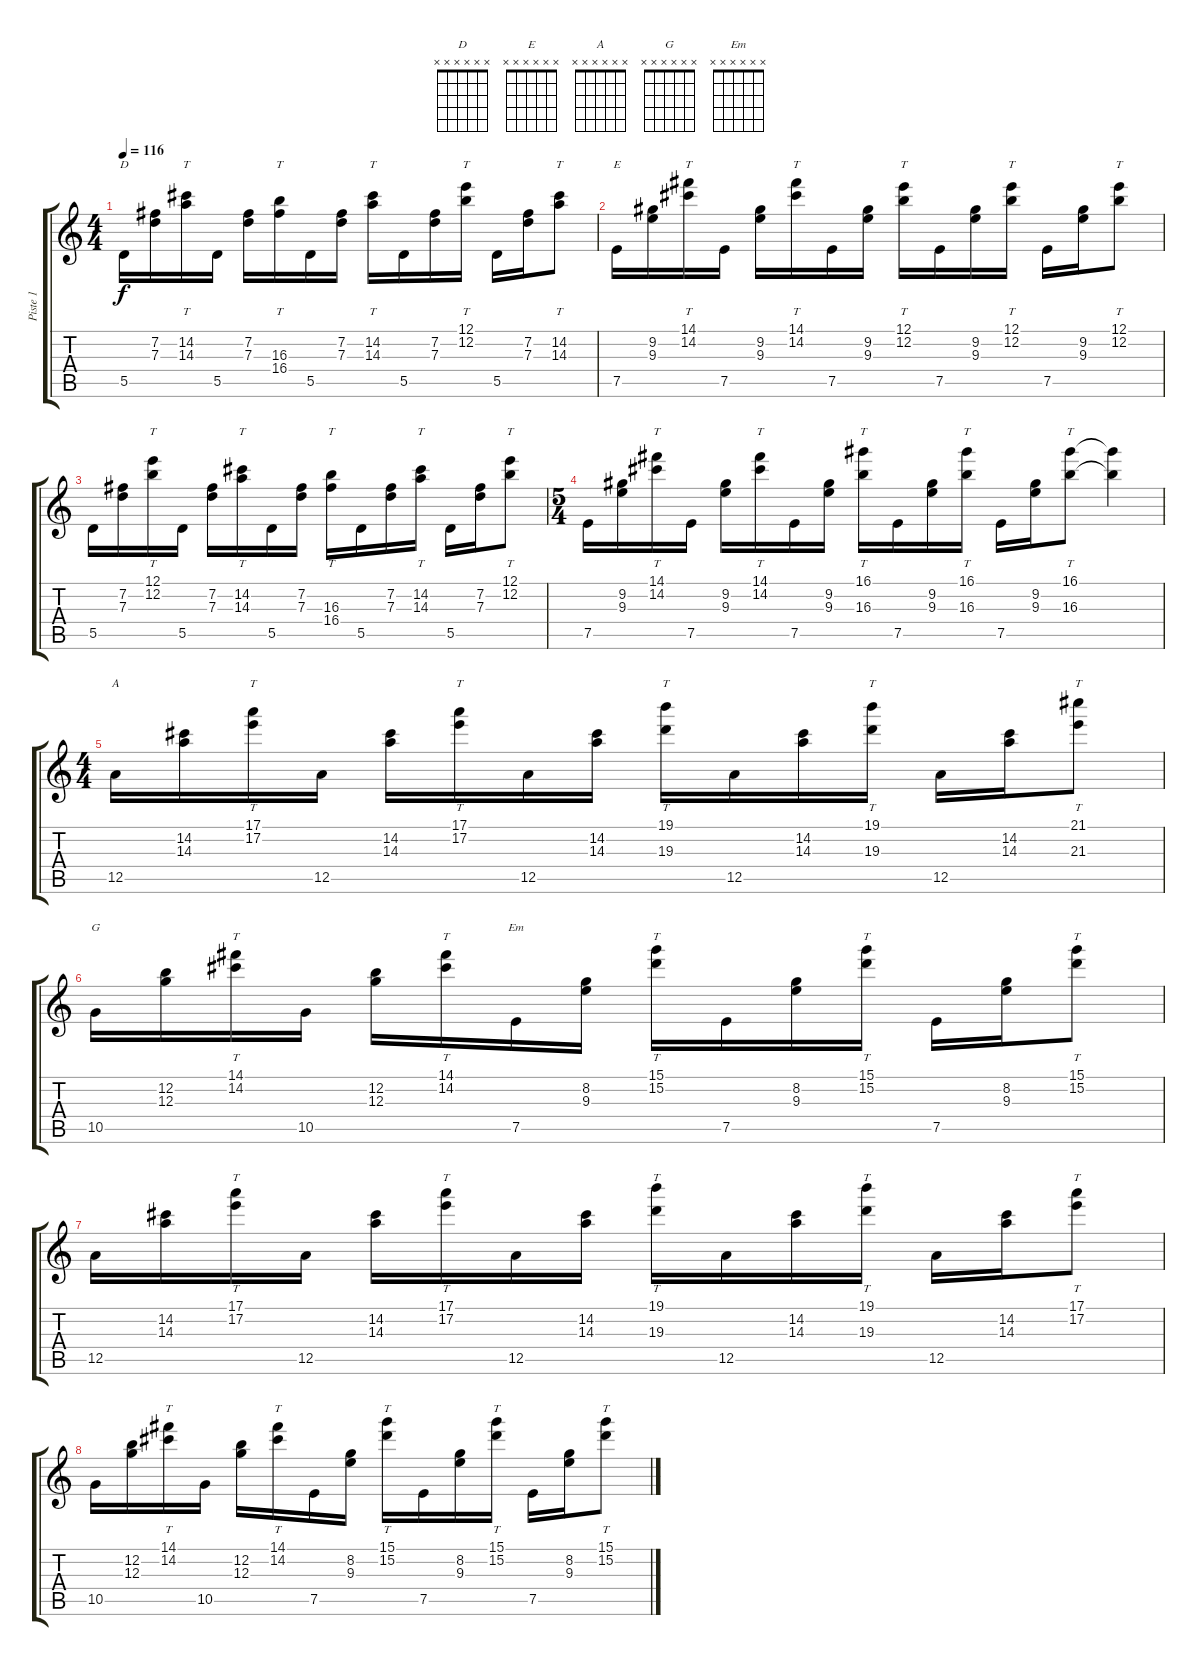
\track ("Piste 1" "Piste 1") {instrument electricguitarjazz}
\staff {score tabs}
\tuning (E4 B3 G3 D3 A2 E2) {hide}
\chord ("D" x x x x x x)
\chord ("E" x x x x x x)
\chord ("A" x x x x x x)
\chord ("G" x x x x x x)
\chord ("Em" x x x x x x)
\ts (4 4)
\tempo 116
\clef g2
\ks c
5.5.16{ch "D" dy f} (7.2 7.3).16 (14.2 14.3).16{tt} 5.5.16 (7.2 7.3).16 (16.3 16.4).16{tt} 5.5.16 (7.2 7.3).16 (14.2 14.3).16{tt} 5.5.16 (7.2 7.3).16 (12.1 12.2).16{tt} 5.5.16 (7.2 7.3).16 (14.2 14.3).8{tt} |
7.5.16{ch "E"} (9.2 9.3).16 (14.1 14.2).16{tt} 7.5.16 (9.2 9.3).16 (14.1 14.2).16{tt} 7.5.16 (9.2 9.3).16 (12.1 12.2).16{tt} 7.5.16 (9.2 9.3).16 (12.1 12.2).16{tt} 7.5.16 (9.2 9.3).16 (12.1 12.2).8{tt} |
5.5.16 (7.2 7.3).16 (12.1 12.2).16{tt} 5.5.16 (7.2 7.3).16 (14.2 14.3).16{tt} 5.5.16 (7.2 7.3).16 (16.3 16.4).16{tt} 5.5.16 (7.2 7.3).16 (14.2 14.3).16{tt} 5.5.16 (7.2 7.3).16 (12.1 12.2).8{tt} |
\ts (5 4)
7.5.16 (9.2 9.3).16 (14.1 14.2).16{tt} 7.5.16 (9.2 9.3).16 (14.1 14.2).16{tt} 7.5.16 (9.2 9.3).16 (16.1 16.3).16{tt} 7.5.16 (9.2 9.3).16 (16.1 16.3).16{tt} 7.5.16 (9.2 9.3).16 (16.1 16.3).8{tt} (16.1{t} 16.3{t}).4 |
\ts (4 4)
12.5.16{ch "A"} (14.2 14.3).16 (17.1 17.2).16{tt} 12.5.16 (14.2 14.3).16 (17.1 17.2).16{tt} 12.5.16 (14.2 14.3).16 (19.1 19.3).16{tt} 12.5.16 (14.2 14.3).16 (19.1 19.3).16{tt} 12.5.16 (14.2 14.3).16 (21.1 21.3).8{tt} |
10.5.16{ch "G"} (12.2 12.3).16 (14.1 14.2).16{tt} 10.5.16 (12.2 12.3).16 (14.1 14.2).16{tt} 7.5.16{ch "Em"} (8.2 9.3).16 (15.1 15.2).16{tt} 7.5.16 (8.2 9.3).16 (15.1 15.2).16{tt} 7.5.16 (8.2 9.3).16 (15.1 15.2).8{tt} |
12.5.16 (14.2 14.3).16 (17.1 17.2).16{tt} 12.5.16 (14.2 14.3).16 (17.1 17.2).16{tt} 12.5.16 (14.2 14.3).16 (19.1 19.3).16{tt} 12.5.16 (14.2 14.3).16 (19.1 19.3).16{tt} 12.5.16 (14.2 14.3).16 (17.1 17.2).8{tt} |
10.5.16 (12.2 12.3).16 (14.1 14.2).16{tt} 10.5.16 (12.2 12.3).16 (14.1 14.2).16{tt} 7.5.16 (8.2 9.3).16 (15.1 15.2).16{tt} 7.5.16 (8.2 9.3).16 (15.1 15.2).16{tt} 7.5.16 (8.2 9.3).16 (15.1 15.2).8{tt}
